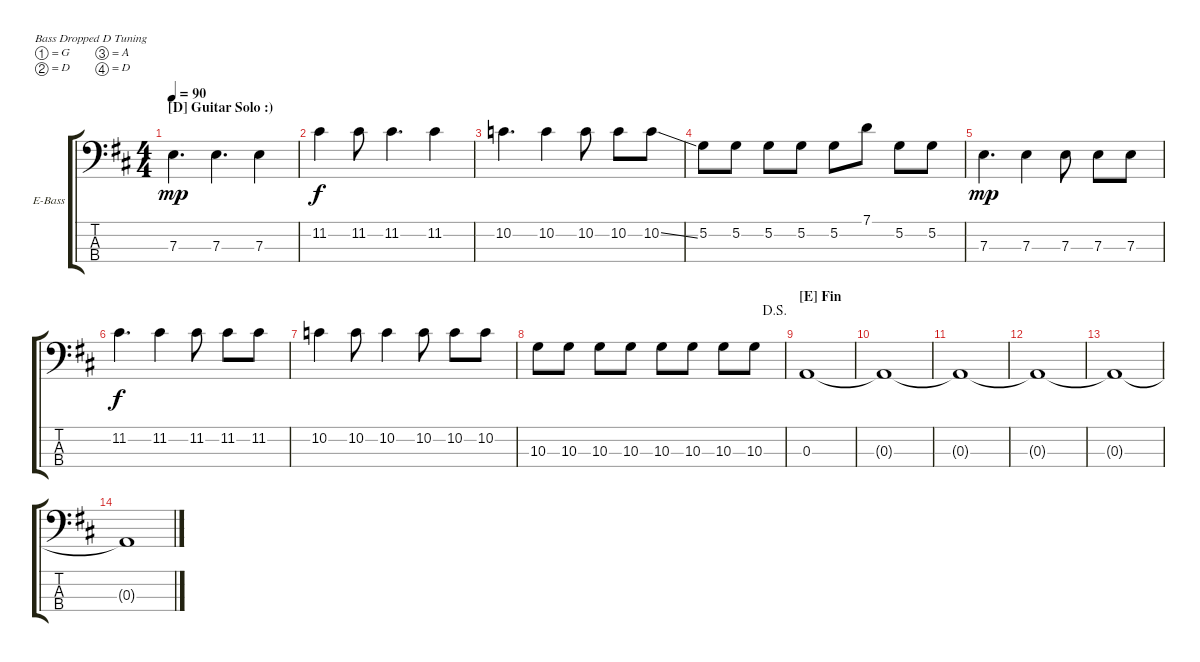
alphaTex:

\defaultSystemsLayout 4
\bracketExtendMode groupsimilarinstruments
\firstSystemTrackNameOrientation horizontal
\otherSystemsTrackNameOrientation horizontal
\track ("Electric Bass" "E-Bass") {instrument electricbassfinger}
\staff {score tabs}
\tuning (G2 D2 A1 D1)
\ts (4 4)
\section ("D" "Guitar Solo :)")
\tempo 90
\clef f4
\scale
0.206226
\ks d
7.3.4{d dy mp} 7.3.4{d} 7.3.4 |
\scale
0.231518 11.2.4{dy f} 11.2.8 11.2.4{d} 11.2.4 |
\scale
0.250973 10.2.4{d} 10.2.4 10.2.8 10.2.8 10.2{ss}.8 |
\scale
0.311284 5.2.8 5.2.8 5.2.8 5.2.8 5.2.8 7.1.8 5.2.8 5.2.8 |
\scale
0.231183 7.3.4{d dy mp} 7.3.4 7.3.8 7.3.8 7.3.8 |
\scale
0.231183 11.2.4{d dy f} 11.2.4 11.2.8 11.2.8 11.2.8 |
\scale
0.250896 10.2.4 10.2.8 10.2.4 10.2.8 10.2.8 10.2.8 |
\jump dalsegno
\scale
0.286738 10.3.8 10.3.8 10.3.8 10.3.8 10.3.8 10.3.8 10.3.8 10.3.8 |
\section ("E" "Fin")
\scale
0.406921 0.3.1 |
\scale
0.322578 0.3{t}.1 |
\scale
0.322643 0.3{t}.1 |
\scale
0.315897 0.3{t}.1 |
\scale
0.301887 0.3{t}.1 |
\scale
0.330189 0.3{t}.1
